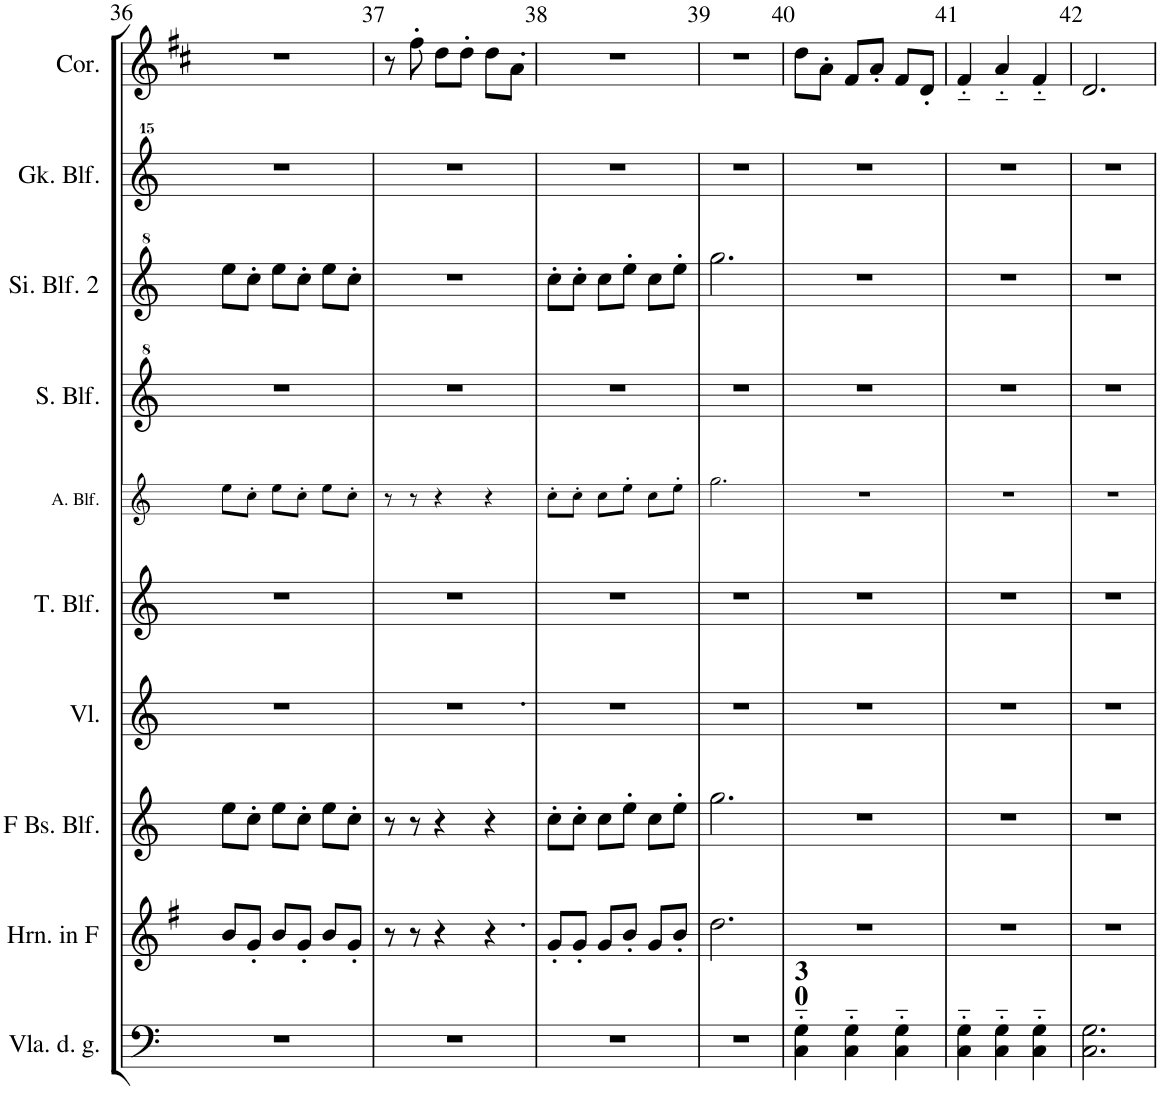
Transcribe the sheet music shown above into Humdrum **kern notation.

**kern	**kern	**kern	**kern	**kern	**kern	**kern	**kern	**kern	**kern
*part10	*part9	*part8	*part7	*part6	*part5	*part4	*part3	*part2	*part1
*staff10	*staff9	*staff8	*staff7	*staff6	*staff5	*staff4	*staff3	*staff2	*staff1
*I"Strijkers	*I"Hoorn in F	*I"F Bas-blokfluit	*I"Viool	*I"Tenor-blokfluit	*I"Alt-blokfluit	*I"Sopraan-blokfluit	*I"Sopranino-blokfluit 2	*I"Garklein/kleine sopranino-blokfluit	*I"Cornet in Bes
*	*I'Hrn. in F	*I'F Bs. Blf.	*I'Vl.	*I'T. Blf.	*I'A. Blf.	*I'S. Blf.	*I'Si. Blf. 2	*I'Gk. Blf.	*I'Cor.
!!LO:PB:g=z
*clefF4	*clefG2	*clefG2	*clefG2	*clefG2	*clefG2	*clefG^2	*clefG^2	*clefG^^2	*clefG2
*	*Trd4c7	*	*	*	*	*	*	*	*Trd1c2
*k[]	*k[f#]	*k[]	*k[]	*k[]	*k[]	*k[]	*k[]	*k[]	*k[f#c#]
*M3/4	*M3/4	*M3/4	*M3/4	*M3/4	*M3/4	*M3/4	*M3/4	*M3/4	*M3/4
=36	=36	=36	=36	=36	=36	=36	=36	=36	=36
2.r	8b/L	8ee\L	2.r	2.r	8ee\L	2.r	8eee\L	2.r	2.r
.	8g'/J	8cc'\J	.	.	8cc'\J	.	8ccc'\J	.	.
.	8b/L	8ee\L	.	.	8ee\L	.	8eee\L	.	.
.	8g'/J	8cc'\J	.	.	8cc'\J	.	8ccc'\J	.	.
.	8b/L	8ee\L	.	.	8ee\L	.	8eee\L	.	.
.	8g'/J	8cc'\J	.	.	8cc'\J	.	8ccc'\J	.	.
=37	=37	=37	=37	=37	=37	=37	=37	=37	=37
2.r	8r	8r	2.r	2.r	8r	2.r	2.r	2.r	8r
.	8r	8r	.	.	8r	.	.	.	8ff#'\
.	4r	4r	.	.	4r	.	.	.	8dd\L
.	.	.	.	.	.	.	.	.	8dd'\J
.	4r	4r	.	.	4r	.	.	.	8dd\L
.	.	.	.	.	.	.	.	.	8a\J
=38	=38	=38	=38	=38	=38	=38	=38	=38	=38
2.r	8g'/L	8cc'\L	2.r	2.r	8cc'\L	2.r	8ccc'\L	2.r	2.r
.	8g'/J	8cc'\J	.	.	8cc'\J	.	8ccc'\J	.	.
.	8g/L	8cc\L	.	.	8cc\L	.	8ccc\L	.	.
.	8b'/J	8ee'\J	.	.	8ee'\J	.	8eee'\J	.	.
.	8g/L	8cc\L	.	.	8cc\L	.	8ccc\L	.	.
.	8b'/J	8ee'\J	.	.	8ee'\J	.	8eee'\J	.	.
=39	=39	=39	=39	=39	=39	=39	=39	=39	=39
2.r	2.dd\	2.gg\	2.r	2.r	2.gg\	2.r	2.ggg\	2.r	2.r
=40	=40	=40	=40	=40	=40	=40	=40	=40	=40
4C\ 4G\	2.r	2.r	2.r	2.r	2.r	2.r	2.r	2.r	8dd\L
.	.	.	.	.	.	.	.	.	8a'\J
4C\ 4G\	.	.	.	.	.	.	.	.	8f#/L
.	.	.	.	.	.	.	.	.	8a'/J
4C\ 4G\	.	.	.	.	.	.	.	.	8f#/L
.	.	.	.	.	.	.	.	.	8d'/J
=41	=41	=41	=41	=41	=41	=41	=41	=41	=41
4C\ 4G\	2.r	2.r	2.r	2.r	2.r	2.r	2.r	2.r	4f#/
4C\ 4G\	.	.	.	.	.	.	.	.	4a/
4C\ 4G\	.	.	.	.	.	.	.	.	4f#/
=42	=42	=42	=42	=42	=42	=42	=42	=42	=42
2.C\ 2.G\	2.r	2.r	2.r	2.r	2.r	2.r	2.r	2.r	2.d/
=	=	=	=	=	=	=	=	=	=
*-	*-	*-	*-	*-	*-	*-	*-	*-	*-
